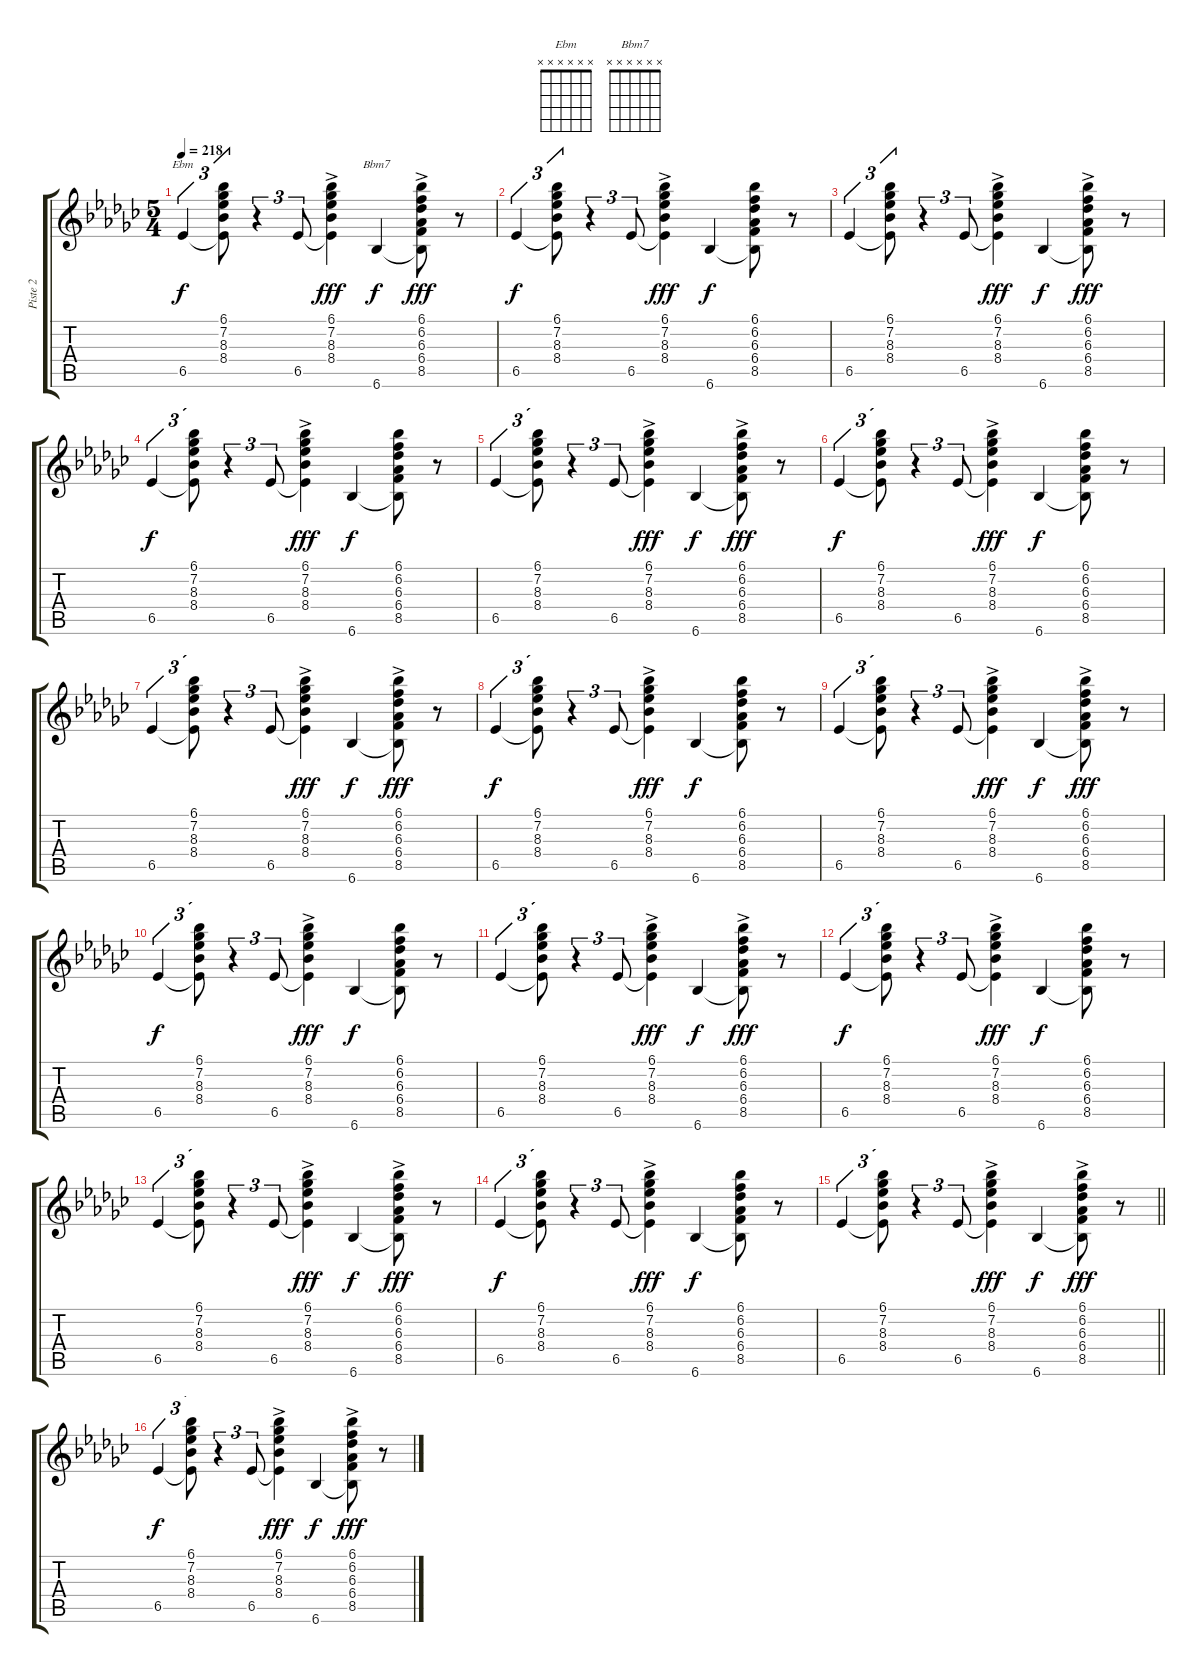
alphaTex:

\track ("Piste 2" "Piste 2") {instrument acousticguitarnylon}
\staff {score tabs}
\tuning (E4 B3 G3 D3 A2 E2) {hide}
\chord ("Ebm" x x x x x x)
\chord ("Bbm7" x x x x x x)
\ts (5 4)
\tempo 218
\clef g2
\ks ebminor
6.5.4{tu (3 2) ch "Ebm" dy f} (6.1 7.2 8.3 8.4 6.5{t}).8{tu (3 2)} r.4{tu (3 2)} 6.5.8{tu (3 2)} (6.1{ac} 7.2{ac} 8.3{ac} 8.4{ac} 6.5{t}).4{dy fff} 6.6.4{ch "Bbm7" dy f} (6.1{ac} 6.2{ac} 6.3{ac} 6.4{ac} 8.5{ac} 6.6{t}).8{dy fff} r.8 |
6.5.4{tu (3 2) dy f} (6.1 7.2 8.3 8.4 6.5{t}).8{tu (3 2)} r.4{tu (3 2)} 6.5.8{tu (3 2)} (6.1{ac} 7.2{ac} 8.3{ac} 8.4{ac} 6.5{t}).4{dy fff} 6.6.4{dy f} (6.1 6.2 6.3 6.4 8.5 6.6{t}).8 r.8 |
6.5.4{tu (3 2)} (6.1 7.2 8.3 8.4 6.5{t}).8{tu (3 2)} r.4{tu (3 2)} 6.5.8{tu (3 2)} (6.1{ac} 7.2{ac} 8.3{ac} 8.4{ac} 6.5{t}).4{dy fff} 6.6.4{dy f} (6.1{ac} 6.2{ac} 6.3{ac} 6.4{ac} 8.5{ac} 6.6{t}).8{dy fff} r.8 |
6.5.4{tu (3 2) dy f} (6.1 7.2 8.3 8.4 6.5{t}).8{tu (3 2)} r.4{tu (3 2)} 6.5.8{tu (3 2)} (6.1{ac} 7.2{ac} 8.3{ac} 8.4{ac} 6.5{t}).4{dy fff} 6.6.4{dy f} (6.1 6.2 6.3 6.4 8.5 6.6{t}).8 r.8 |
6.5.4{tu (3 2)} (6.1 7.2 8.3 8.4 6.5{t}).8{tu (3 2)} r.4{tu (3 2)} 6.5.8{tu (3 2)} (6.1{ac} 7.2{ac} 8.3{ac} 8.4{ac} 6.5{t}).4{dy fff} 6.6.4{dy f} (6.1{ac} 6.2{ac} 6.3{ac} 6.4{ac} 8.5{ac} 6.6{t}).8{dy fff} r.8 |
6.5.4{tu (3 2) dy f} (6.1 7.2 8.3 8.4 6.5{t}).8{tu (3 2)} r.4{tu (3 2)} 6.5.8{tu (3 2)} (6.1{ac} 7.2{ac} 8.3{ac} 8.4{ac} 6.5{t}).4{dy fff} 6.6.4{dy f} (6.1 6.2 6.3 6.4 8.5 6.6{t}).8 r.8 |
6.5.4{tu (3 2)} (6.1 7.2 8.3 8.4 6.5{t}).8{tu (3 2)} r.4{tu (3 2)} 6.5.8{tu (3 2)} (6.1{ac} 7.2{ac} 8.3{ac} 8.4{ac} 6.5{t}).4{dy fff} 6.6.4{dy f} (6.1{ac} 6.2{ac} 6.3{ac} 6.4{ac} 8.5{ac} 6.6{t}).8{dy fff} r.8 |
6.5.4{tu (3 2) dy f} (6.1 7.2 8.3 8.4 6.5{t}).8{tu (3 2)} r.4{tu (3 2)} 6.5.8{tu (3 2)} (6.1{ac} 7.2{ac} 8.3{ac} 8.4{ac} 6.5{t}).4{dy fff} 6.6.4{dy f} (6.1 6.2 6.3 6.4 8.5 6.6{t}).8 r.8 |
6.5.4{tu (3 2)} (6.1 7.2 8.3 8.4 6.5{t}).8{tu (3 2)} r.4{tu (3 2)} 6.5.8{tu (3 2)} (6.1{ac} 7.2{ac} 8.3{ac} 8.4{ac} 6.5{t}).4{dy fff} 6.6.4{dy f} (6.1{ac} 6.2{ac} 6.3{ac} 6.4{ac} 8.5{ac} 6.6{t}).8{dy fff} r.8 |
6.5.4{tu (3 2) dy f} (6.1 7.2 8.3 8.4 6.5{t}).8{tu (3 2)} r.4{tu (3 2)} 6.5.8{tu (3 2)} (6.1{ac} 7.2{ac} 8.3{ac} 8.4{ac} 6.5{t}).4{dy fff} 6.6.4{dy f} (6.1 6.2 6.3 6.4 8.5 6.6{t}).8 r.8 |
6.5.4{tu (3 2)} (6.1 7.2 8.3 8.4 6.5{t}).8{tu (3 2)} r.4{tu (3 2)} 6.5.8{tu (3 2)} (6.1{ac} 7.2{ac} 8.3{ac} 8.4{ac} 6.5{t}).4{dy fff} 6.6.4{dy f} (6.1{ac} 6.2{ac} 6.3{ac} 6.4{ac} 8.5{ac} 6.6{t}).8{dy fff} r.8 |
6.5.4{tu (3 2) dy f} (6.1 7.2 8.3 8.4 6.5{t}).8{tu (3 2)} r.4{tu (3 2)} 6.5.8{tu (3 2)} (6.1{ac} 7.2{ac} 8.3{ac} 8.4{ac} 6.5{t}).4{dy fff} 6.6.4{dy f} (6.1 6.2 6.3 6.4 8.5 6.6{t}).8 r.8 |
6.5.4{tu (3 2)} (6.1 7.2 8.3 8.4 6.5{t}).8{tu (3 2)} r.4{tu (3 2)} 6.5.8{tu (3 2)} (6.1{ac} 7.2{ac} 8.3{ac} 8.4{ac} 6.5{t}).4{dy fff} 6.6.4{dy f} (6.1{ac} 6.2{ac} 6.3{ac} 6.4{ac} 8.5{ac} 6.6{t}).8{dy fff} r.8 |
6.5.4{tu (3 2) dy f} (6.1 7.2 8.3 8.4 6.5{t}).8{tu (3 2)} r.4{tu (3 2)} 6.5.8{tu (3 2)} (6.1{ac} 7.2{ac} 8.3{ac} 8.4{ac} 6.5{t}).4{dy fff} 6.6.4{dy f} (6.1 6.2 6.3 6.4 8.5 6.6{t}).8 r.8 |
\barLineRight lightlight
6.5.4{tu (3 2)} (6.1 7.2 8.3 8.4 6.5{t}).8{tu (3 2)} r.4{tu (3 2)} 6.5.8{tu (3 2)} (6.1{ac} 7.2{ac} 8.3{ac} 8.4{ac} 6.5{t}).4{dy fff} 6.6.4{dy f} (6.1{ac} 6.2{ac} 6.3{ac} 6.4{ac} 8.5{ac} 6.6{t}).8{dy fff} r.8 |
6.5.4{tu (3 2) dy f volume 9 balance 13 instrument acousticguitarnylon} (6.1 7.2 8.3 8.4 6.5{t}).8{tu (3 2)} r.4{tu (3 2)} 6.5.8{tu (3 2)} (6.1{ac} 7.2{ac} 8.3{ac} 8.4{ac} 6.5{t}).4{dy fff} 6.6.4{dy f} (6.1{ac} 6.2{ac} 6.3{ac} 6.4{ac} 8.5{ac} 6.6{t}).8{dy fff} r.8
